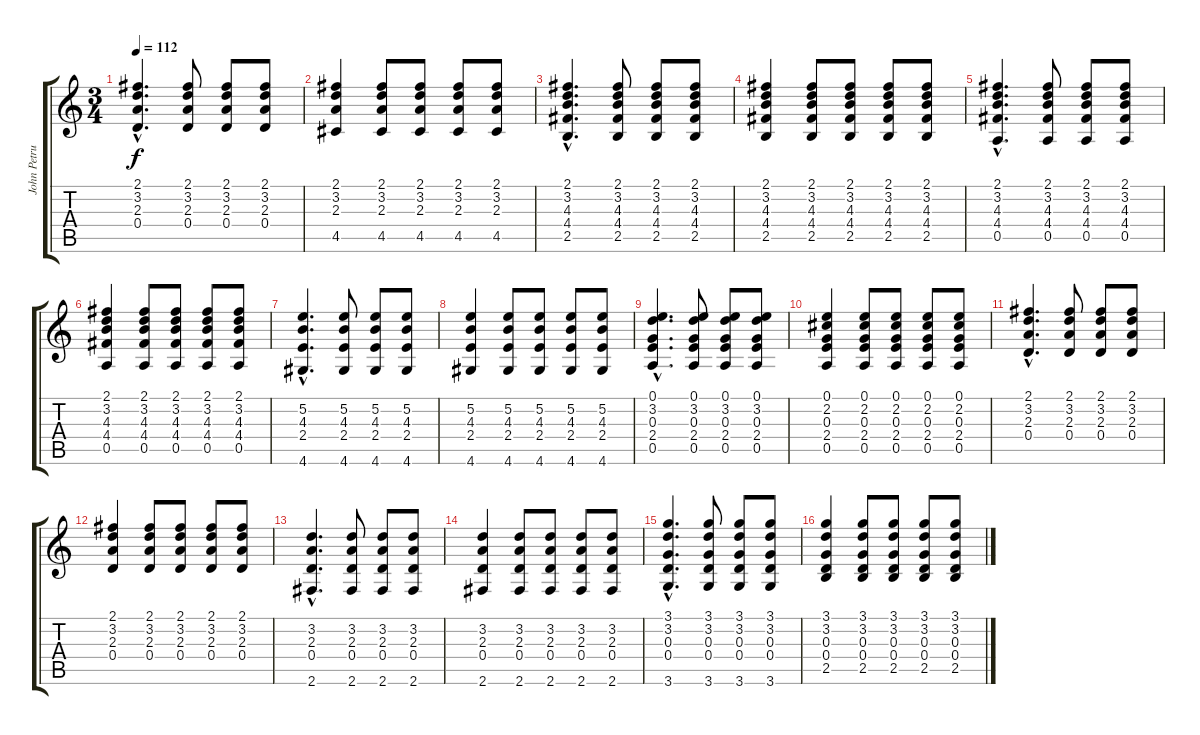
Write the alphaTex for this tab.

\track ("John Petrucci - 6 Strings Guitar" "John Petru") {instrument distortionguitar}
\staff {score tabs}
\tuning (E4 B3 G3 D3 A2 E2) {hide}
\ts (3 4)
\tempo 112
\clef g2
\ks c
(2.1{hac} 3.2{hac} 2.3{hac} 0.4{hac}).4{d dy f} (2.1 3.2 2.3 0.4).8 (2.1 3.2 2.3 0.4).8 (2.1 3.2 2.3 0.4).8 |
(2.1 3.2 2.3 4.5).4 (2.1 3.2 2.3 4.5).8 (2.1 3.2 2.3 4.5).8 (2.1 3.2 2.3 4.5).8 (2.1 3.2 2.3 4.5).8 |
(2.1{hac} 3.2{hac} 4.3{hac} 4.4{hac} 2.5{hac}).4{d} (2.1 3.2 4.3 4.4 2.5).8 (2.1 3.2 4.3 4.4 2.5).8 (2.1 3.2 4.3 4.4 2.5).8 |
(2.1 3.2 4.3 4.4 2.5).4 (2.1 3.2 4.3 4.4 2.5).8 (2.1 3.2 4.3 4.4 2.5).8 (2.1 3.2 4.3 4.4 2.5).8 (2.1 3.2 4.3 4.4 2.5).8 |
(2.1{hac} 3.2{hac} 4.3{hac} 4.4{hac} 0.5{hac}).4{d} (2.1 3.2 4.3 4.4 0.5).8 (2.1 3.2 4.3 4.4 0.5).8 (2.1 3.2 4.3 4.4 0.5).8 |
(2.1 3.2 4.3 4.4 0.5).4 (2.1 3.2 4.3 4.4 0.5).8 (2.1 3.2 4.3 4.4 0.5).8 (2.1 3.2 4.3 4.4 0.5).8 (2.1 3.2 4.3 4.4 0.5).8 |
(5.2{hac} 4.3{hac} 2.4{hac} 4.6{hac}).4{d} (5.2 4.3 2.4 4.6).8 (5.2 4.3 2.4 4.6).8 (5.2 4.3 2.4 4.6).8 |
(5.2 4.3 2.4 4.6).4 (5.2 4.3 2.4 4.6).8 (5.2 4.3 2.4 4.6).8 (5.2 4.3 2.4 4.6).8 (5.2 4.3 2.4 4.6).8 |
(0.1{hac} 3.2{hac} 0.3{hac} 2.4{hac} 0.5{hac}).4{d} (0.1 3.2 0.3 2.4 0.5).8 (0.1 3.2 0.3 2.4 0.5).8 (0.1 3.2 0.3 2.4 0.5).8 |
(0.1 2.2 0.3 2.4 0.5).4 (0.1 2.2 0.3 2.4 0.5).8 (0.1 2.2 0.3 2.4 0.5).8 (0.1 2.2 0.3 2.4 0.5).8 (0.1 2.2 0.3 2.4 0.5).8 |
(2.1{hac} 3.2{hac} 2.3{hac} 0.4{hac}).4{d} (2.1 3.2 2.3 0.4).8 (2.1 3.2 2.3 0.4).8 (2.1 3.2 2.3 0.4).8 |
(2.1 3.2 2.3 0.4).4 (2.1 3.2 2.3 0.4).8 (2.1 3.2 2.3 0.4).8 (2.1 3.2 2.3 0.4).8 (2.1 3.2 2.3 0.4).8 |
(3.2{hac} 2.3{hac} 0.4{hac} 2.6{hac}).4{d} (3.2 2.3 0.4 2.6).8 (3.2 2.3 0.4 2.6).8 (3.2 2.3 0.4 2.6).8 |
(3.2 2.3 0.4 2.6).4 (3.2 2.3 0.4 2.6).8 (3.2 2.3 0.4 2.6).8 (3.2 2.3 0.4 2.6).8 (3.2 2.3 0.4 2.6).8 |
(3.1{hac} 3.2{hac} 0.3{hac} 0.4{hac} 3.6{hac}).4{d} (3.1 3.2 0.3 0.4 3.6).8 (3.1 3.2 0.3 0.4 3.6).8 (3.1 3.2 0.3 0.4 3.6).8 |
(3.1 3.2 0.3 0.4 2.5).4 (3.1 3.2 0.3 0.4 2.5).8 (3.1 3.2 0.3 0.4 2.5).8 (3.1 3.2 0.3 0.4 2.5).8 (3.1 3.2 0.3 0.4 2.5).8
